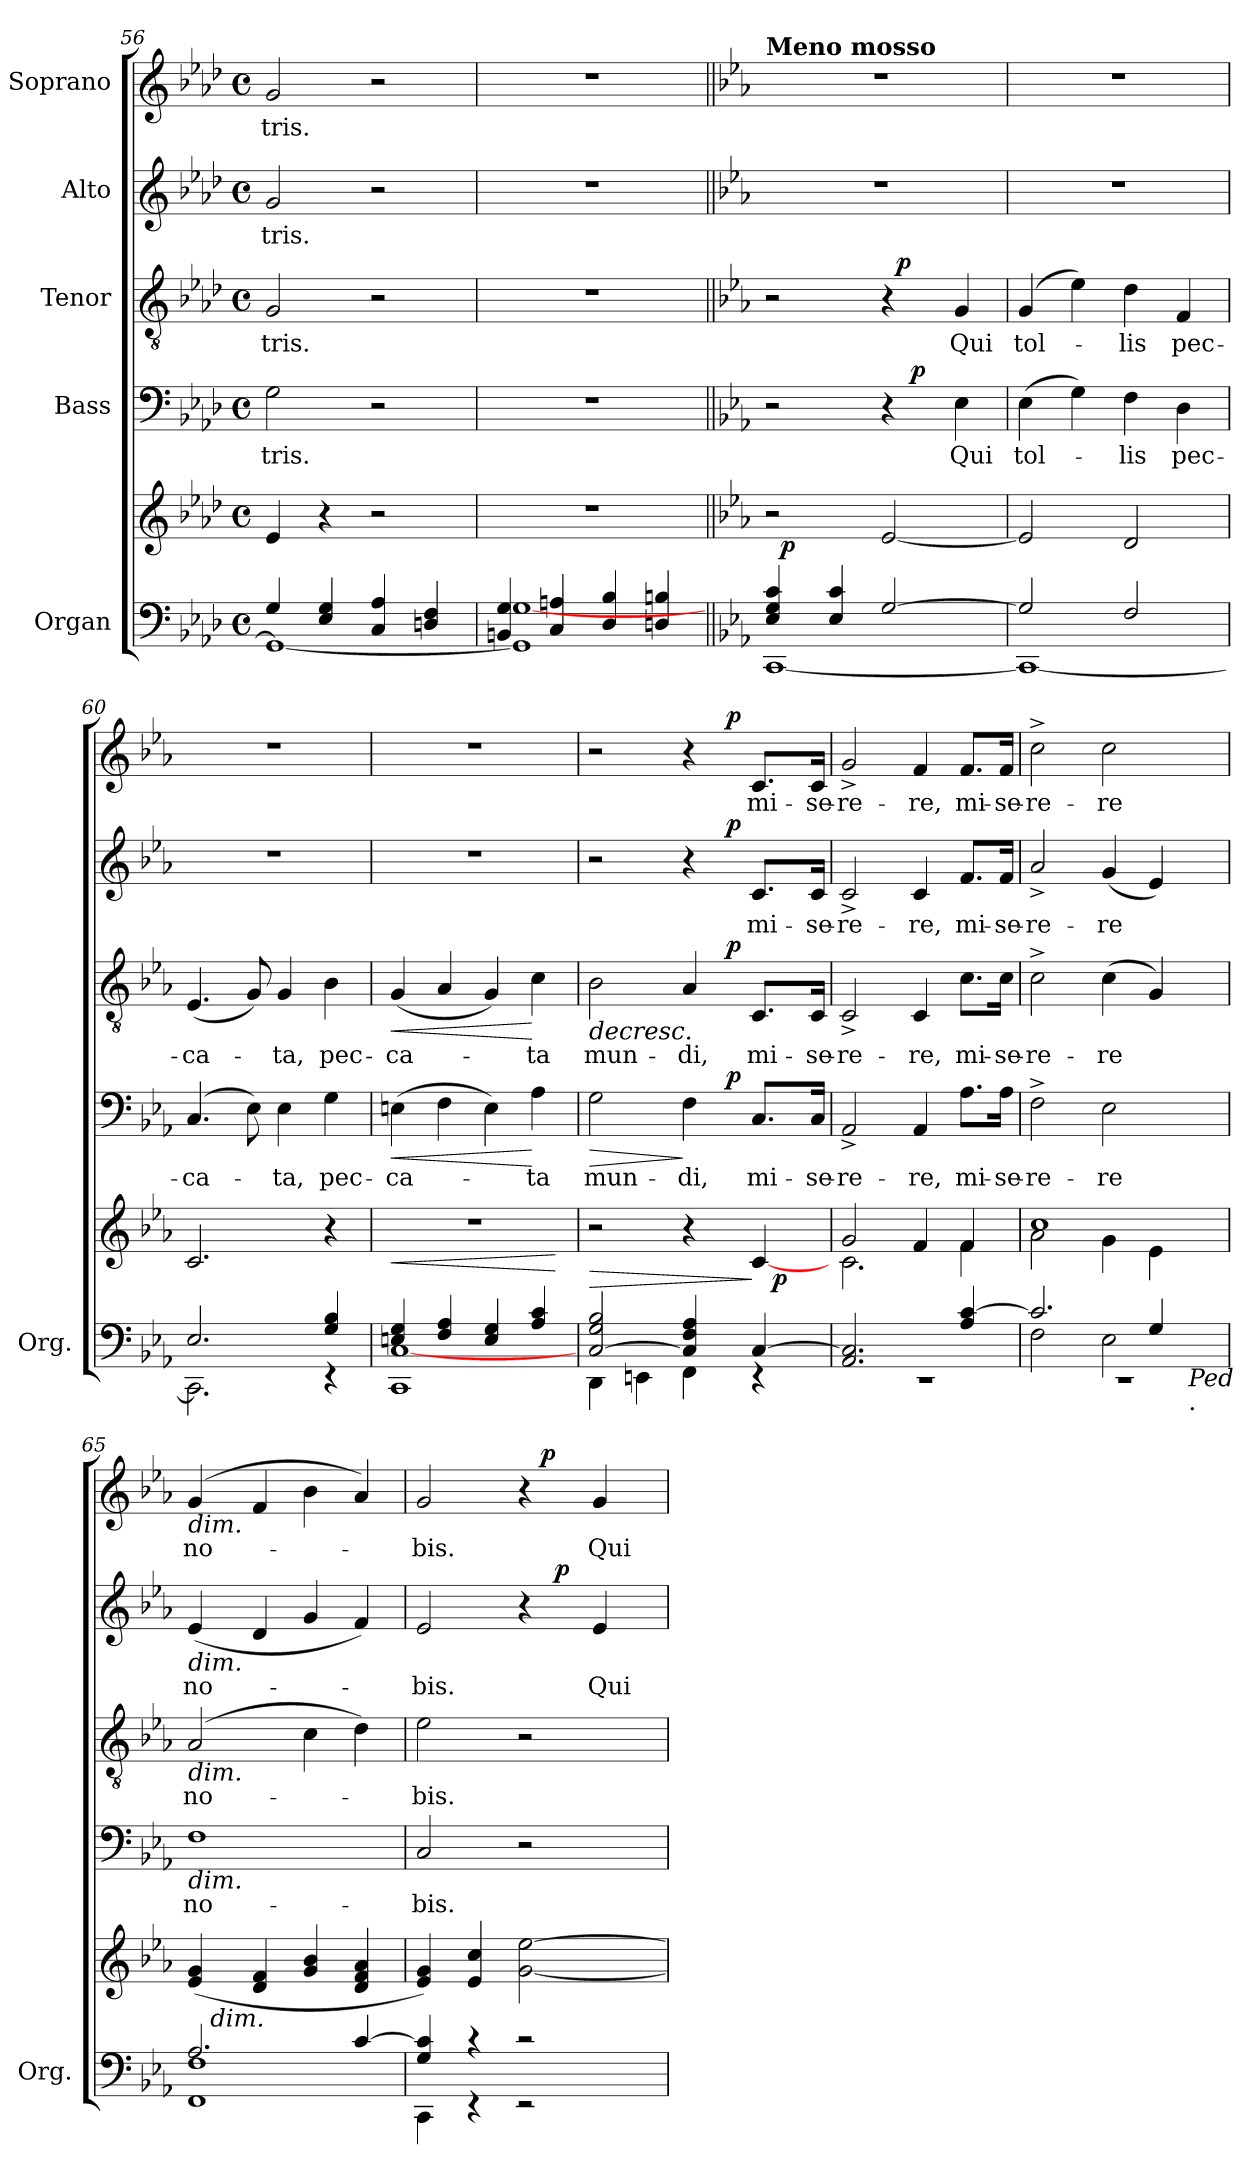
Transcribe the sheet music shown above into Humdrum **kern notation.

**kern	**kern	**dynam	**kern	**text	**dynam	**kern	**text	**dynam	**kern	**text	**dynam	**kern	**text	**dynam
*part5	*part5	*part5	*part4	*part4	*part4	*part3	*part3	*part3	*part2	*part2	*part2	*part1	*part1	*part1
*staff6	*staff5	*staff5/6	*staff4	*staff4	*staff4	*staff3	*staff3	*staff3	*staff2	*staff2	*staff2	*staff1	*staff1	*staff1
*I"Organ	*	*	*I"Bass	*	*	*I"Tenor	*	*	*I"Alto	*	*	*I"Soprano	*	*
*I'Org.	*	*	*	*	*	*	*	*	*	*	*	*	*	*
*clefF4	*clefG2	*	*clefF4	*	*	*clefGv2	*	*	*clefG2	*	*	*clefG2	*	*
*k[b-e-a-d-]	*k[b-e-a-d-]	*	*k[b-e-a-d-]	*	*	*k[b-e-a-d-]	*	*	*k[b-e-a-d-]	*	*	*k[b-e-a-d-]	*	*
*A-:	*A-:	*	*A-:	*	*	*A-:	*	*	*A-:	*	*	*A-:	*	*
*M4/4	*M4/4	*	*M4/4	*	*	*M4/4	*	*	*M4/4	*	*	*M4/4	*	*
*met(c)	*met(c)	*	*met(c)	*	*	*met(c)	*	*	*met(c)	*	*	*met(c)	*	*
=56	=56	=56	=56	=56	=56	=56	=56	=56	=56	=56	=56	=56	=56	=56
*^	*	*	*	*	*	*	*	*	*	*	*	*	*	*
!	!	!	!	!	!LO:LY:b	!	!	!LO:LY:b	!	!	!LO:LY:b	!	!	!LO:LY:b	!
4G/	1GG_	4e-/	.	2G\	-tris.	.	2G/	-tris.	.	2g/	-tris.	.	2g/	-tris.	.
4E-/ 4G/	.	4r	.	.	.	.	.	.	.	.	.	.	.	.	.
4C/ 4A-/	.	2r	.	2r	.	.	2r	.	.	2r	.	.	2r	.	.
4Dn/ 4F/	.	.	.	.	.	.	.	.	.	.	.	.	.	.	.
=57	=57	=57	=57	=57	=57	=57	=57	=57	=57	=57	=57	=57	=57	=57	=57
4BBn/ 4G/	1GG] [<1G	1r	.	1r	.	.	1r	.	.	1r	.	.	1r	.	.
4C/ 4An/	.	.	.	.	.	.	.	.	.	.	.	.	.	.	.
4D-/ 4B-/	.	.	.	.	.	.	.	.	.	.	.	.	.	.	.
4Dn/ 4Bn/	.	.	.	.	.	.	.	.	.	.	.	.	.	.	.
=58||	=58||	=58||	=58||	=58||	=58||	=58||	=58||	=58||	=58||	=58||	=58||	=58||	=58||	=58||	=58||
*k[b-e-a-]	*	*k[b-e-a-]	*	*k[b-e-a-]	*	*	*k[b-e-a-]	*	*	*k[b-e-a-]	*	*	*k[b-e-a-]	*	*
*E-:	*	*E-:	*	*E-:	*	*	*E-:	*	*	*E-:	*	*	*E-:	*	*
*	*	*^	*	*^	*	*	*^	*	*	*	*	*	*	*	*
!	!	!	!	!	!	!	!	!	!	!	!	!	!	!	!	!LO:TX:a:B:t=Meno mosso	!	!
4E-/ 4G/ 4c/	[<1CC	2r	32ryy	.	2r	2ryy	.	.	2r	2ryy	.	.	1r	.	.	1r	.	.
!	!	!	!	!LO:DY:b	!	!	!	!	!	!	!	!	!	!	!	!	!	!
.	.	.	2ryy	p	.	.	.	.	.	.	.	.	.	.	.	.	.	.
4E-/ 4c/	.	.	.	.	.	.	.	.	.	.	.	.	.	.	.	.	.	.
[>2G/	.	[2e-/	.	.	4r	16ryy	.	.	4r	32ryy	.	.	.	.	.	.	.	.
!	!	!	!	!	!	!	!	!	!	!	!	!LO:DY:b	!	!	!	!	!	!
.	.	.	4...ryy	.	.	.	.	.	.	4...ryy	.	p	.	.	.	.	.	.
!	!	!	!	!	!	!	!	!LO:DY:b	!	!	!	!	!	!	!	!	!	!
.	.	.	.	.	.	4..ryy	.	p	.	.	.	.	.	.	.	.	.	.
!	!	!	!	!	!	!	!LO:LY:b	!	!	!	!LO:LY:b	!	!	!	!	!	!	!
.	.	.	.	.	4E-\	.	Qui	.	4G/	.	Qui	.	.	.	.	.	.	.
=59	=59	=59	=59	=59	=59	=59	=59	=59	=59	=59	=59	=59	=59	=59	=59	=59	=59	=59
!	!	!	!	!	!	!	!LO:LY:b	!	!	!	!LO:LY:b	!	!	!	!	!	!	!
*	*	*v	*v	*	*	*	*	*	*v	*v	*	*	*	*	*	*	*	*
*	*	*	*	*v	*v	*	*	*	*	*	*	*	*	*	*	*
2G/]	1CC_	2e-/]	.	(>4E-\	tol-	.	(>4G/	tol-	.	1r	.	.	1r	.	.
.	.	.	.	4G\)	.	.	4e-\)	.	.	.	.	.	.	.	.
!	!	!	!	!	!LO:LY:b	!	!	!LO:LY:b	!	!	!	!	!	!	!
2F/	.	2d/	.	4F\	-lis	.	4d\	-lis	.	.	.	.	.	.	.
!	!	!	!	!	!LO:LY:b	!	!	!LO:LY:b	!	!	!	!	!	!	!
.	.	.	.	4D\	pec-	.	4F/	pec-	.	.	.	.	.	.	.
=60	=60	=60	=60	=60	=60	=60	=60	=60	=60	=60	=60	=60	=60	=60	=60
!	!	!	!	!	!LO:LY:b	!	!	!LO:LY:b	!	!	!	!	!	!	!
2.E-/	2.CC\]	2.c/	.	(>4.C/	-ca-	.	(<4.E-/	-ca-	.	1r	.	.	1r	.	.
.	.	.	.	8E-\)	.	.	8G/)	.	.	.	.	.	.	.	.
!	!	!	!	!	!LO:LY:b	!	!	!LO:LY:b	!	!	!	!	!	!	!
.	.	.	.	4E-\	-ta,	.	4G/	-ta,	.	.	.	.	.	.	.
!	!	!	!	!	!LO:LY:b	!	!	!LO:LY:b	!	!	!	!	!	!	!
4G/ 4B-/	4rEE	4r	.	4G\	pec-	.	4B-\	pec-	.	.	.	.	.	.	.
!!LO:PB:g=z
=61	=61	=61	=61	=61	=61	=61	=61	=61	=61	=61	=61	=61	=61	=61	=61
!	!	!	!LO:HP:b	!	!LO:LY:b	!LO:HP:b	!	!LO:LY:b	!LO:HP:b	!	!	!	!	!	!
4En/ 4G/	1CC [<1C	1r	<	(>4En\	-ca-	<	(<4G/	-ca-	<	1r	.	.	1r	.	.
4F/ 4A-/	.	.	.	4F\	.	.	4A-/	.	.	.	.	.	.	.	.
4E/ 4G/	.	.	.	4E\)	.	.	4G/)	.	.	.	.	.	.	.	.
!	!	!	!	!	!LO:LY:b	!	!	!LO:LY:b	!	!	!	!	!	!	!
4A-/ 4c/	.	.	.	4A-\	-ta	[	4c\	-ta	[	.	.	.	.	.	.
*v	*v	*	*	*	*	*	*	*	*	*	*	*	*	*	*
.	.	[	.	.	.	.	.	.	.	.	.	.	.	.
=62	=62	=62	=62	=62	=62	=62	=62	=62	=62	=62	=62	=62	=62	=62
*^	*	*	*	*	*	*	*	*	*	*	*	*	*	*
!	!	!	!LO:HP:b	!	!LO:LY:b	!LO:HP:b	!	!LO:LY:b	!LO:HP:b	!	!	!	!	!	!
*	*	*^	*	*^	*	*	*^	*	*	*^	*	*	*^	*	*
[<2C/ 2G/ 2B-/	4DD\	2r	2ryy	>	2G\	2ryy	mun-	>	2B-\	2ryy	mun-	>	2r	2ryy	.	.	2r	2ryy	.	.
.	4EEn\	.	.	.	.	.	.	.	.	.	.	.	.	.	.	.	.	.	.	.
!	!	!	!	!	!	!	!LO:LY:b	!	!	!	!LO:LY:b	!	!	!	!	!	!	!	!	!
4C/] 4F/ 4A-/	4FF\	4r	4ryy	.	4F\	8ryy	-di,	]	4A-/	8ryy	-di,	.	4r	8ryy	.	.	4r	8ryy	.	.
.	.	.	.	.	.	32ryy	.	.	.	32ryy	.	.	.	32ryy	.	.	.	32ryy	.	.
!	!	!	!	!	!	!	!	!LO:DY:b	!	!	!	!LO:DY:b	!	!	!	!LO:DY:b	!	!	!	!LO:DY:b
.	.	.	.	.	.	4ryy	.	p	.	4ryy	.	p	.	4ryy	.	p	.	4ryy	.	p
!	!	!	!	!	!	!	!LO:LY:b	!	!	!	!LO:LY:b	!	!	!	!LO:LY:b	!	!	!	!LO:LY:b	!
[>4C/	4rEE	[4c/	16ryy	]	8.C/L	.	mi-	.	8.C/L	.	mi-	]	8.c/L	.	mi-	.	8.c/L	.	mi-	.
!	!	!	!	!LO:DY:b	!	!	!	!	!	!	!	!	!	!	!	!	!	!	!	!
.	.	.	8.ryy	p	.	.	.	.	.	.	.	.	.	.	.	.	.	.	.	.
.	.	.	.	.	.	16.ryy	.	.	.	16.ryy	.	.	.	16.ryy	.	.	.	16.ryy	.	.
!	!	!	!	!	!	!	!LO:LY:b	!	!	!	!LO:LY:b	!	!	!	!LO:LY:b	!	!	!	!LO:LY:b	!
.	.	.	.	.	16C/Jk	.	-se-	.	16C/Jk	.	-se-	.	16c/Jk	.	-se-	.	16c/Jk	.	-se-	.
=63	=63	=63	=63	=63	=63	=63	=63	=63	=63	=63	=63	=63	=63	=63	=63	=63	=63	=63	=63	=63
!	!	!	!	!	!	!	!LO:LY:b	!	!	!	!LO:LY:b	!	!	!	!LO:LY:b	!	!	!	!LO:LY:b	!
*	*	*	*	*	*v	*v	*	*	*	*	*	*	*v	*v	*	*	*v	*v	*	*
*	*	*	*	*	*	*	*	*v	*v	*	*	*	*	*	*	*	*
2.AA-/ 2.C/]	1rEE	2g/	2.c\	.	2AA-^</	-re-	.	2C^</	-re-	.	2c^</	-re-	.	2g^</	-re-	.
!	!	!	!	!	!	!LO:LY:b	!	!	!LO:LY:b	!	!	!LO:LY:b	!	!	!LO:LY:b	!
.	.	4f/	.	.	4AA-/	-re,	.	4C/	-re,	.	4c/	-re,	.	4f/	-re,	.
!	!	!	!	!	!	!LO:LY:b	!	!	!LO:LY:b	!	!	!LO:LY:b	!	!	!LO:LY:b	!
4A-/ [>4c/	.	4f/	4f\	.	8.A-\L	mi-	.	8.c\L	mi-	.	8.f/L	mi-	.	8.f/L	mi-	.
!	!	!	!	!	!	!LO:LY:b	!	!	!LO:LY:b	!	!	!LO:LY:b	!	!	!LO:LY:b	!
.	.	.	.	.	16A-\Jk	-se-	.	16c\Jk	-se-	.	16f/Jk	-se-	.	16f/Jk	-se-	.
=64	=64	=64	=64	=64	=64	=64	=64	=64	=64	=64	=64	=64	=64	=64	=64	=64
*	*^	*	*	*	*	*	*	*	*	*	*	*	*	*	*	*
!	!	!	!	!	!	!	!LO:LY:b	!	!	!LO:LY:b	!	!	!LO:LY:b	!	!	!LO:LY:b	!
*	*	*^	*	*	*	*	*	*	*	*	*	*	*	*	*	*	*
2.c/]	1rEE	2F\	2...ryy	1cc	2a-\	.	2F^>\	-re-	.	2c^>\	-re-	.	2a-^</	-re-	.	2cc^>\	-re-	.
!	!	!	!	!	!	!	!	!LO:LY:b	!	!	!LO:LY:b	!	!	!LO:LY:b	!	!	!LO:LY:b	!
.	.	2E-\	.	.	4g\	.	2E-\	-re	.	(>4c\	-re	.	(<4g/	-re	.	2cc\	-re	.
4G/	.	.	.	.	4e-\	.	.	.	.	4G/)	.	.	4e-/)	.	.	.	.	.
!	!	!	!LO:TX:b:i:t=Ped	!	!	!	!	!	!	!	!	!	!	!	!	!	!	!
!	!	!	!LO:TX:b:t=.	!	!	!	!	!	!	!	!	!	!	!	!	!	!	!
.	.	.	16ryy	.	.	.	.	.	.	.	.	.	.	.	.	.	.	.
=65	=65	=65	=65	=65	=65	=65	=65	=65	=65	=65	=65	=65	=65	=65	=65	=65	=65	=65
!	!	!	!	!	!	!	!	!	!	!	!	!	!	!	!	!LO:TX:b:i:t=dim.	!	!
!	!	!	!	!	!	!	!	!	!	!	!	!	!LO:TX:b:i:t=dim.	!	!	!	!	!
!	!	!	!	!	!	!	!	!	!	!LO:TX:b:i:t=dim.	!	!	!	!	!	!	!	!
!	!	!	!	!	!	!	!LO:TX:b:i:t=dim.	!	!	!	!	!	!	!	!	!	!	!
!	!	!	!	!	!	!	!	!LO:LY:b	!	!	!LO:LY:b	!	!	!LO:LY:b	!	!	!LO:LY:b	!
*	*	*v	*v	*	*	*	*	*	*	*	*	*	*	*	*	*	*	*
2.A-/	1FF	1F	(<4e-/ 4g/	16ryy	.	1F	no-	.	(>2A-/	no-	.	(<4e-/	no-	.	(>4g/	no-	.
!	!	!	!	!LO:TX:b:i:t=dim.	!	!	!	!	!	!	!	!	!	!	!	!	!
.	.	.	.	2...ryy	.	.	.	.	.	.	.	.	.	.	.	.	.
.	.	.	4d/ 4f/	.	.	.	.	.	.	.	.	4d/	.	.	4f/	.	.
.	.	.	4g/ 4b-/	.	.	.	.	.	4c\	.	.	4g/	.	.	4b-\	.	.
[>4c/	.	.	4d/ 4f/ 4a-/	.	.	.	.	.	4d\)	.	.	4f/)	.	.	4a-/)	.	.
*	*v	*v	*	*	*	*	*	*	*	*	*	*	*	*	*	*	*
!!LO:LB:g=z
=66	=66	=66	=66	=66	=66	=66	=66	=66	=66	=66	=66	=66	=66	=66	=66	=66
!	!	!	!	!	!	!LO:LY:b	!	!	!LO:LY:b	!	!	!LO:LY:b	!	!	!LO:LY:b	!
*	*	*v	*v	*	*	*	*	*	*	*	*^	*	*	*^	*	*
4G/ 4c/]	4CC\	4e-/ 4g/)	.	2C/	-bis.	.	2e-\	-bis.	.	2e-/	2ryy	-bis.	.	2g/	2ryy	-bis.	.
4rc	4rEE	4e-/ 4cc/	.	.	.	.	.	.	.	.	.	.	.	.	.	.	.
2rc	2rEE	[2g\ [2ee-\	.	2r	.	.	2r	.	.	4r	16.ryy	.	.	4r	16ryy	.	.
!	!	!	!	!	!	!	!	!	!	!	!	!	!	!	!	!	!LO:DY:b
.	.	.	.	.	.	.	.	.	.	.	.	.	.	.	4..ryy	.	p
!	!	!	!	!	!	!	!	!	!	!	!	!	!LO:DY:b	!	!	!	!
.	.	.	.	.	.	.	.	.	.	.	4ryy	.	p	.	.	.	.
!	!	!	!	!	!	!	!	!	!	!	!	!LO:LY:b	!	!	!	!LO:LY:b	!
.	.	.	.	.	.	.	.	.	.	4e-/	.	Qui	.	4g/	.	Qui	.
.	.	.	.	.	.	.	.	.	.	.	8ryy	.	.	.	.	.	.
.	.	.	.	.	.	.	.	.	.	.	32ryy	.	.	.	.	.	.
*	*	*	*	*	*	*	*	*	*	*v	*v	*	*	*	*	*	*
*v	*v	*	*	*	*	*	*	*	*	*	*	*	*v	*v	*	*
=	=	=	=	=	=	=	=	=	=	=	=	=	=	=
*-	*-	*-	*-	*-	*-	*-	*-	*-	*-	*-	*-	*-	*-	*-
